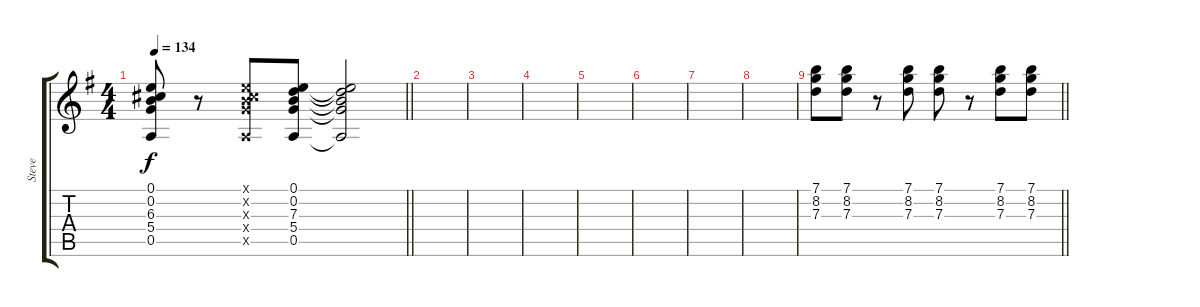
\track ("Steve" "Steve") {instrument distortionguitar}
\staff {score tabs}
\tuning (E4 B3 G3 D3 A2 E2) {hide}
\ts (4 4)
\tempo 134
\clef g2
\barLineRight lightlight
\ks g
(0.1 0.2 6.3 5.4 0.5).8{dy f} r.8 (0.1{x} 0.2{x} 6.3{x} 5.4{x} 0.5{x}).8 (0.1 0.2 7.3 5.4 0.5).8 (0.1{t} 0.2{t} 7.3{t} 5.4{t} 0.5{t}).2 |
|
|
|
|
|
|
|
\barLineRight lightlight
(7.1 8.2 7.3).8 (7.1 8.2 7.3).8 r.8 (7.1 8.2 7.3).8 (7.1 8.2 7.3).8 r.8 (7.1 8.2 7.3).8 (7.1 8.2 7.3).8
